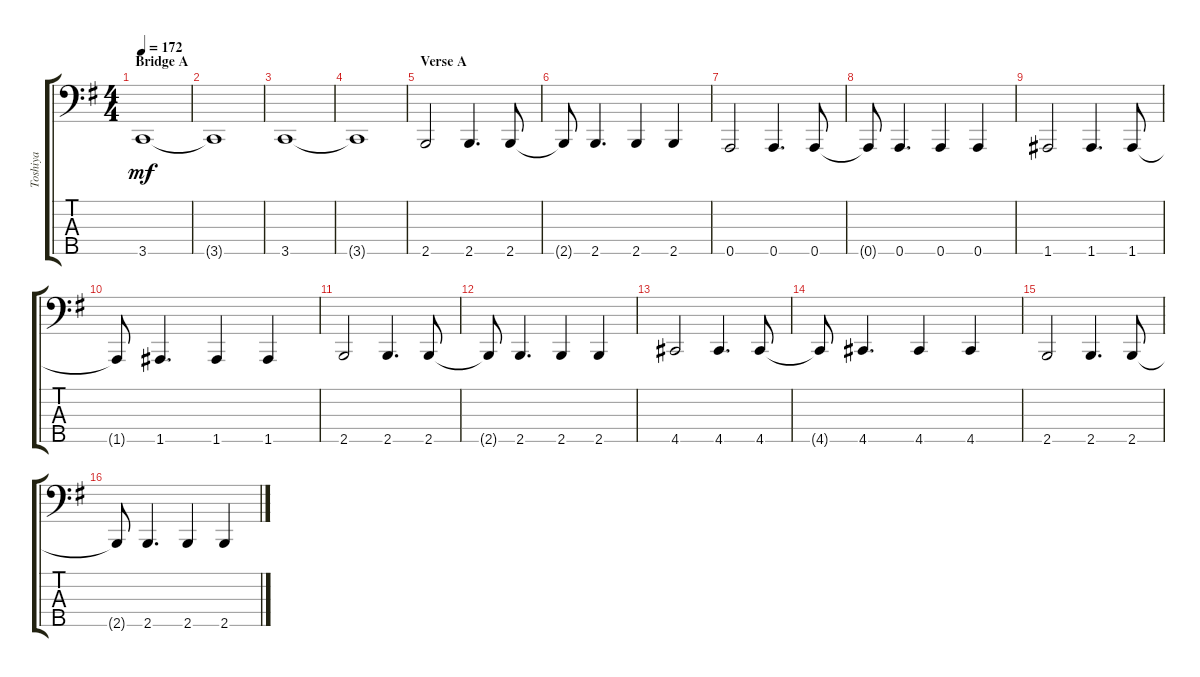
\track ("Toshiya" "Toshiya") {instrument electricbassfinger}
\staff {score tabs}
\tuning (G2 D2 A1 D1 A0) {hide}
\ts (4 4)
\section ("" "Bridge A")
\tempo 172
\clef f4
\ks eminor
3.5.1{dy mf} |
3.5{t}.1 |
3.5.1 |
3.5{t}.1 |
\section ("" "Verse A")
2.5.2 2.5.4{d} 2.5.8 |
2.5{t}.8 2.5.4{d} 2.5.4 2.5.4 |
0.5.2 0.5.4{d} 0.5.8 |
0.5{t}.8 0.5.4{d} 0.5.4 0.5.4 |
1.5.2 1.5.4{d} 1.5.8 |
1.5{t}.8 1.5.4{d} 1.5.4 1.5.4 |
2.5.2 2.5.4{d} 2.5.8 |
2.5{t}.8 2.5.4{d} 2.5.4 2.5.4 |
4.5.2 4.5.4{d} 4.5.8 |
4.5{t}.8 4.5.4{d} 4.5.4 4.5.4 |
2.5.2 2.5.4{d} 2.5.8 |
2.5{t}.8 2.5.4{d} 2.5.4 2.5.4
